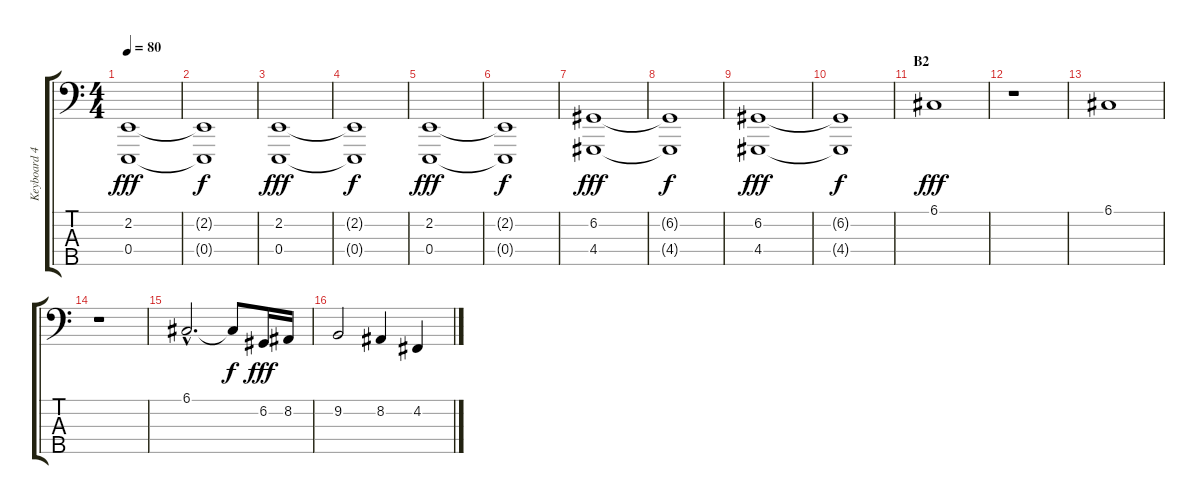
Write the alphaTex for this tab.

\track ("Keyboard 4" "Keyboard 4") {instrument stringensemble1}
\staff {score tabs}
\tuning (G2 D2 A1 E1 B0) {hide}
\ts (4 4)
\tempo 80
\clef f4
\ks c
(2.2 0.4).1{dy fff} |
(2.2{t} 0.4{t}).1{dy f} |
(2.2 0.4).1{dy fff} |
(2.2{t} 0.4{t}).1{dy f} |
(2.2 0.4).1{dy fff} |
(2.2{t} 0.4{t}).1{dy f} |
(6.2 4.4).1{dy fff} |
(6.2{t} 4.4{t}).1{dy f} |
(6.2 4.4).1{dy fff} |
(6.2{t} 4.4{t}).1{dy f} |
\section ("" "B2")
6.1.1{dy fff} |
r.1 |
6.1.1 |
r.1 |
6.1{hac}.2{d} 6.1{t}.8{dy f} 6.2.16{dy fff} 8.2.16 |
9.2.2 8.2.4 4.2.4
